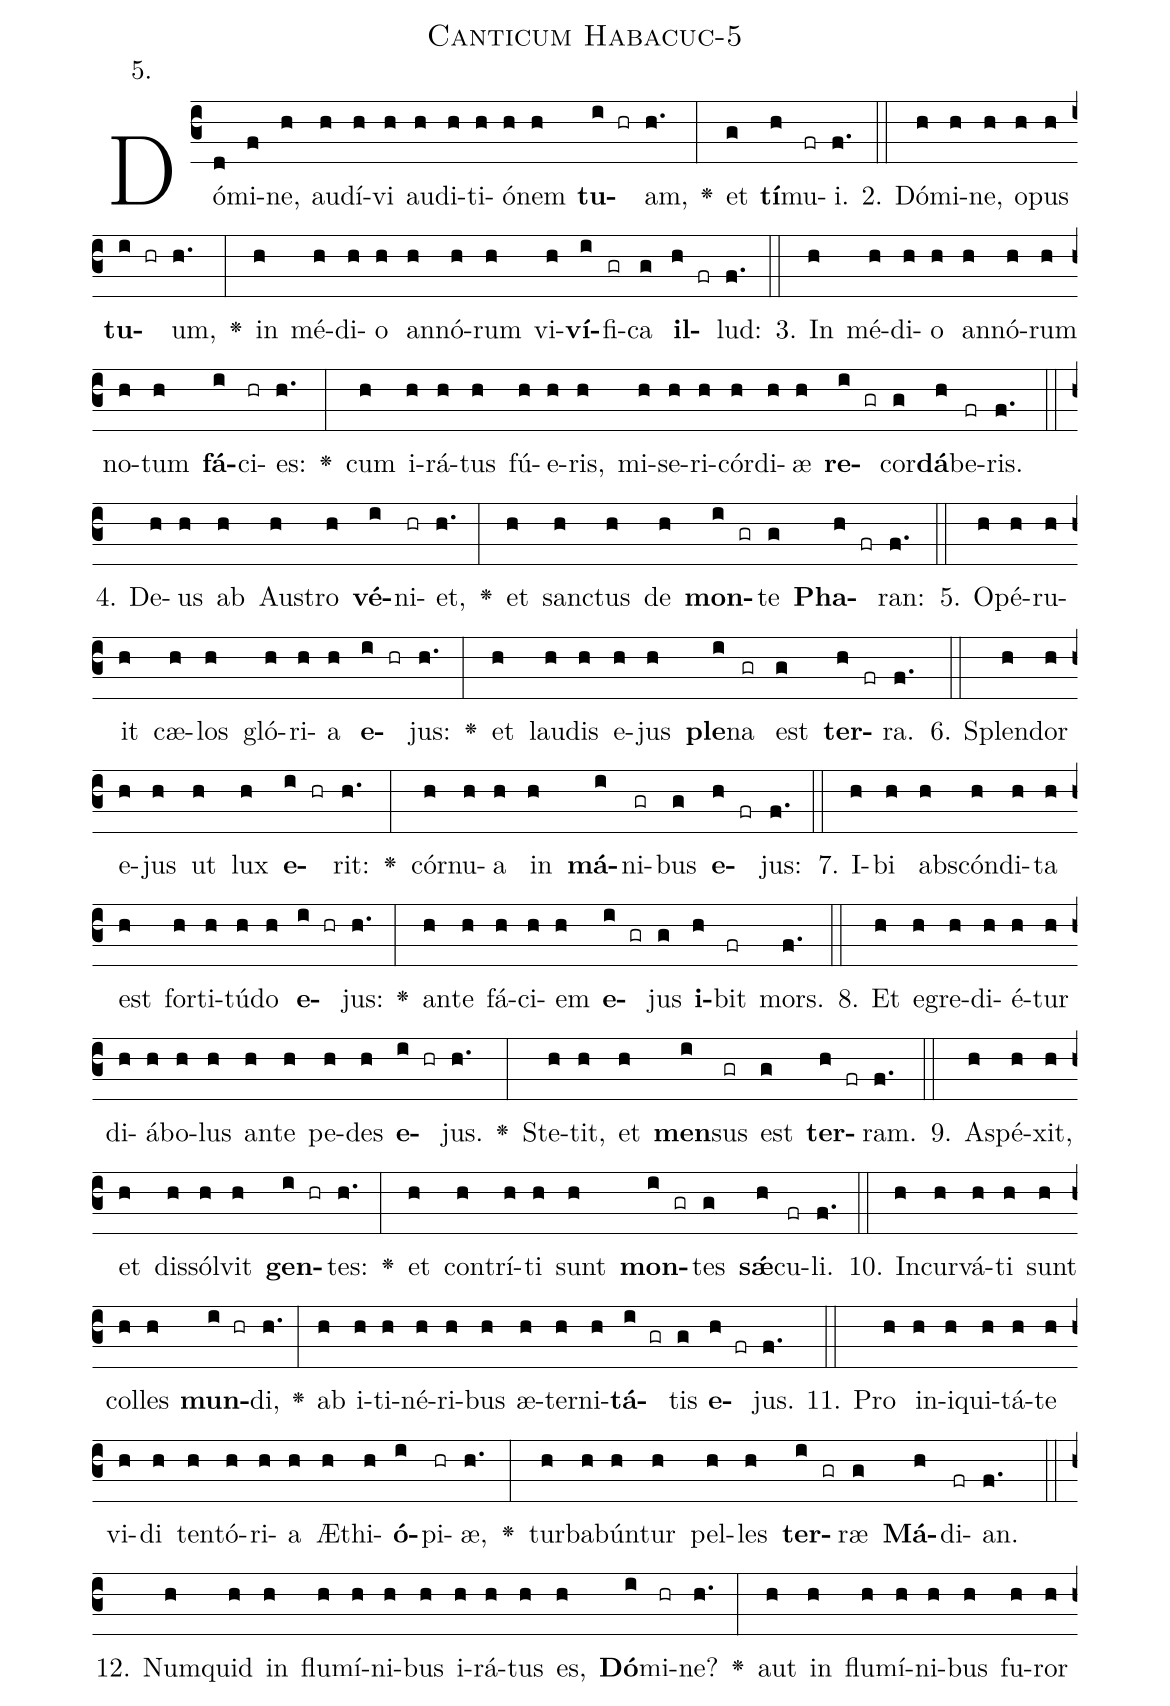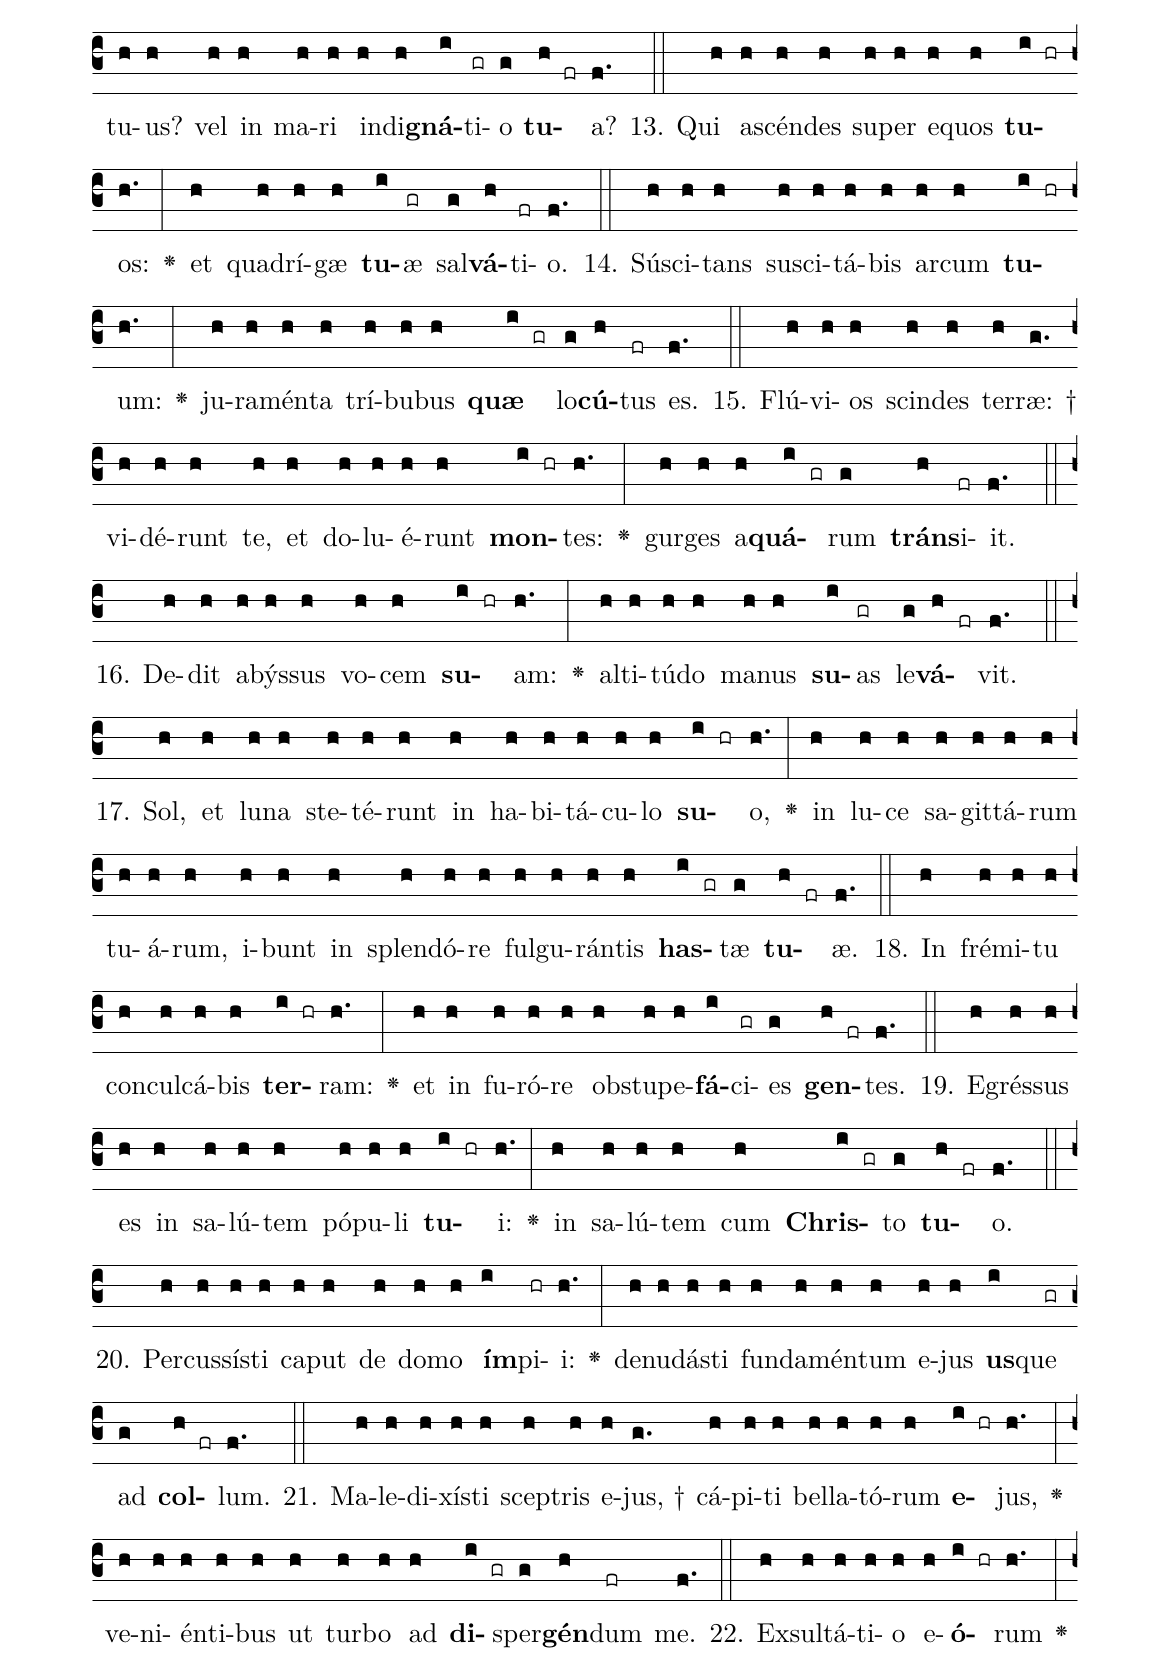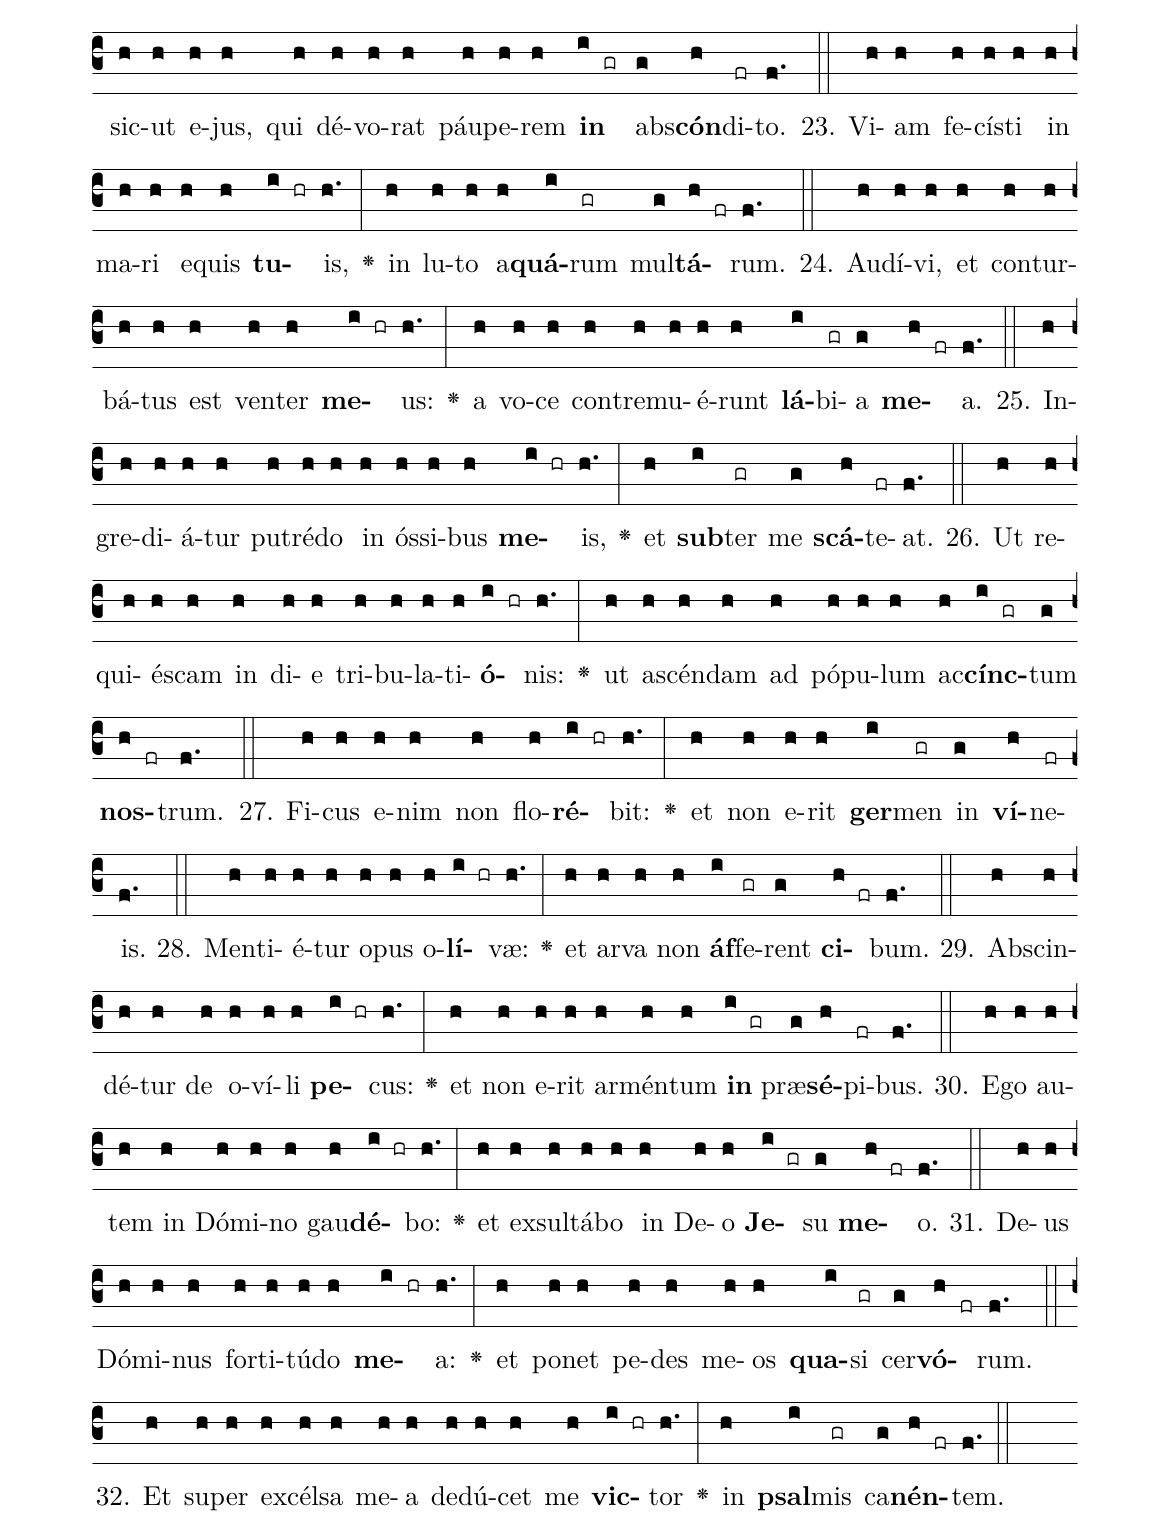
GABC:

name: Canticum Habacuc-5;
annotation: 5.;
%%
(c3)Dó(d)mi(f)ne,(h) au(h)dí(h)vi(h) au(h)di(h)ti(h)ó(h)nem(h) <b>tu</b>(i hr)am,(h.) <v>\greheightstar</v>(:) et(g) <b>tí</b>(h)mu(fr)i.(f.) (::)
2. Dó(h)mi(h)ne,(h) o(h)pus(h) <b>tu</b>(i hr)um,(h.) <v>\greheightstar</v>(:) in(h) mé(h)di(h)o(h) an(h)nó(h)rum(h) vi(h)<b>ví</b>(i)fi(gr)ca(g) <b>il</b>(h fr)lud:(f.) (::)
3. In(h) mé(h)di(h)o(h) an(h)nó(h)rum(h) no(h)tum(h) <b>fá</b>(i)ci(hr)es:(h.) <v>\greheightstar</v>(:) cum(h) i(h)rá(h)tus(h) fú(h)e(h)ris,(h) mi(h)se(h)ri(h)cór(h)di(h)æ(h) <b>re</b>(i gr)cor(g)<b>dá</b>(h)be(fr)ris.(f.) (::)
4. De(h)us(h) ab(h) Aus(h)tro(h) <b>vé</b>(i)ni(hr)et,(h.) <v>\greheightstar</v>(:) et(h) sanc(h)tus(h) de(h) <b>mon</b>(i gr)te(g) <b>Pha</b>(h fr)ran:(f.) (::)
5. O(h)pé(h)ru(h)it(h) cæ(h)los(h) gló(h)ri(h)a(h) <b>e</b>(i hr)jus:(h.) <v>\greheightstar</v>(:) et(h) lau(h)dis(h) e(h)jus(h) <b>ple</b>(i)na(gr) est(g) <b>ter</b>(h fr)ra.(f.) (::)
6. Splen(h)dor(h) e(h)jus(h) ut(h) lux(h) <b>e</b>(i hr)rit:(h.) <v>\greheightstar</v>(:) cór(h)nu(h)a(h) in(h) <b>má</b>(i)ni(gr)bus(g) <b>e</b>(h fr)jus:(f.) (::)
7. I(h)bi(h) abs(h)cón(h)di(h)ta(h) est(h) for(h)ti(h)tú(h)do(h) <b>e</b>(i hr)jus:(h.) <v>\greheightstar</v>(:) an(h)te(h) fá(h)ci(h)em(h) <b>e</b>(i gr)jus(g) <b>i</b>(h)bit(fr) mors.(f.) (::)
8. Et(h) e(h)gre(h)di(h)é(h)tur(h) di(h)á(h)bo(h)lus(h) an(h)te(h) pe(h)des(h) <b>e</b>(i hr)jus.(h.) <v>\greheightstar</v>(:) Ste(h)tit,(h) et(h) <b>men</b>(i)sus(gr) est(g) <b>ter</b>(h fr)ram.(f.) (::)
9. A(h)spé(h)xit,(h) et(h) dis(h)sól(h)vit(h) <b>gen</b>(i hr)tes:(h.) <v>\greheightstar</v>(:) et(h) con(h)trí(h)ti(h) sunt(h) <b>mon</b>(i gr)tes(g) <b>sǽ</b>(h)cu(fr)li.(f.) (::)
10. In(h)cur(h)vá(h)ti(h) sunt(h) col(h)les(h) <b>mun</b>(i hr)di,(h.) <v>\greheightstar</v>(:) ab(h) i(h)ti(h)né(h)ri(h)bus(h) æ(h)ter(h)ni(h)<b>tá</b>(i gr)tis(g) <b>e</b>(h fr)jus.(f.) (::)
11. Pro(h) in(h)i(h)qui(h)tá(h)te(h) vi(h)di(h) ten(h)tó(h)ri(h)a(h) Æ(h)thi(h)<b>ó</b>(i)pi(hr)æ,(h.) <v>\greheightstar</v>(:) tur(h)ba(h)bún(h)tur(h) pel(h)les(h) <b>ter</b>(i gr)ræ(g) <b>Má</b>(h)di(fr)an.(f.) (::)
12. Num(h)quid(h) in(h) flu(h)mí(h)ni(h)bus(h) i(h)rá(h)tus(h) es,(h) <b>Dó</b>(i)mi(hr)ne?(h.) <v>\greheightstar</v>(:) aut(h) in(h) flu(h)mí(h)ni(h)bus(h) fu(h)ror(h) tu(h)us?(h) vel(h) in(h) ma(h)ri(h) in(h)di(h)<b>gná</b>(i)ti(gr)o(g) <b>tu</b>(h fr)a?(f.) (::)
13. Qui(h) a(h)scén(h)des(h) su(h)per(h) e(h)quos(h) <b>tu</b>(i hr)os:(h.) <v>\greheightstar</v>(:) et(h) qua(h)drí(h)gæ(h) <b>tu</b>(i)æ(gr) sal(g)<b>vá</b>(h)ti(fr)o.(f.) (::)
14. Sú(h)sci(h)tans(h) su(h)sci(h)tá(h)bis(h) ar(h)cum(h) <b>tu</b>(i hr)um:(h.) <v>\greheightstar</v>(:) ju(h)ra(h)mén(h)ta(h) trí(h)bu(h)bus(h) <b>quæ</b>(i gr) lo(g)<b>cú</b>(h)tus(fr) es.(f.) (::)
15. Flú(h)vi(h)os(h) scin(h)des(h) ter(h)ræ: †(g.) vi(h)dé(h)runt(h) te,(h) et(h) do(h)lu(h)é(h)runt(h) <b>mon</b>(i hr)tes:(h.) <v>\greheightstar</v>(:) gur(h)ges(h) a(h)<b>quá</b>(i gr)rum(g) <b>tráns</b>(h)i(fr)it.(f.) (::)
16. De(h)dit(h) a(h)býs(h)sus(h) vo(h)cem(h) <b>su</b>(i hr)am:(h.) <v>\greheightstar</v>(:) al(h)ti(h)tú(h)do(h) ma(h)nus(h) <b>su</b>(i)as(gr) le(g)<b>vá</b>(h fr)vit.(f.) (::)
17. Sol,(h) et(h) lu(h)na(h) ste(h)té(h)runt(h) in(h) ha(h)bi(h)tá(h)cu(h)lo(h) <b>su</b>(i hr)o,(h.) <v>\greheightstar</v>(:) in(h) lu(h)ce(h) sa(h)git(h)tá(h)rum(h) tu(h)á(h)rum,(h) i(h)bunt(h) in(h) splen(h)dó(h)re(h) ful(h)gu(h)rán(h)tis(h) <b>has</b>(i gr)tæ(g) <b>tu</b>(h fr)æ.(f.) (::)
18. In(h) fré(h)mi(h)tu(h) con(h)cul(h)cá(h)bis(h) <b>ter</b>(i hr)ram:(h.) <v>\greheightstar</v>(:) et(h) in(h) fu(h)ró(h)re(h) ob(h)stu(h)pe(h)<b>fá</b>(i)ci(gr)es(g) <b>gen</b>(h fr)tes.(f.) (::)
19. E(h)grés(h)sus(h) es(h) in(h) sa(h)lú(h)tem(h) pó(h)pu(h)li(h) <b>tu</b>(i hr)i:(h.) <v>\greheightstar</v>(:) in(h) sa(h)lú(h)tem(h) cum(h) <b>Chris</b>(i gr)to(g) <b>tu</b>(h fr)o.(f.) (::)
20. Per(h)cus(h)sís(h)ti(h) ca(h)put(h) de(h) do(h)mo(h) <b>ím</b>(i)pi(hr)i:(h.) <v>\greheightstar</v>(:) de(h)nu(h)dás(h)ti(h) fun(h)da(h)mén(h)tum(h) e(h)jus(h) <b>us</b>(i)que(gr) ad(g) <b>col</b>(h fr)lum.(f.) (::)
21. Ma(h)le(h)di(h)xís(h)ti(h) scep(h)tris(h) e(h)jus, †(g.) cá(h)pi(h)ti(h) bel(h)la(h)tó(h)rum(h) <b>e</b>(i hr)jus,(h.) <v>\greheightstar</v>(:) ve(h)ni(h)én(h)ti(h)bus(h) ut(h) tur(h)bo(h) ad(h) <b>di</b>(i gr)sper(g)<b>gén</b>(h)dum(fr) me.(f.) (::)
22. Ex(h)sul(h)tá(h)ti(h)o(h) e(h)<b>ó</b>(i hr)rum(h.) <v>\greheightstar</v>(:) sic(h)ut(h) e(h)jus,(h) qui(h) dé(h)vo(h)rat(h) páu(h)pe(h)rem(h) <b>in</b>(i gr) abs(g)<b>cón</b>(h)di(fr)to.(f.) (::)
23. Vi(h)am(h) fe(h)cís(h)ti(h) in(h) ma(h)ri(h) e(h)quis(h) <b>tu</b>(i hr)is,(h.) <v>\greheightstar</v>(:) in(h) lu(h)to(h) a(h)<b>quá</b>(i)rum(gr) mul(g)<b>tá</b>(h fr)rum.(f.) (::)
24. Au(h)dí(h)vi,(h) et(h) con(h)tur(h)bá(h)tus(h) est(h) ven(h)ter(h) <b>me</b>(i hr)us:(h.) <v>\greheightstar</v>(:) a(h) vo(h)ce(h) con(h)tre(h)mu(h)é(h)runt(h) <b>lá</b>(i)bi(gr)a(g) <b>me</b>(h fr)a.(f.) (::)
25. In(h)gre(h)di(h)á(h)tur(h) pu(h)tré(h)do(h) in(h) ós(h)si(h)bus(h) <b>me</b>(i hr)is,(h.) <v>\greheightstar</v>(:) et(h) <b>sub</b>(i)ter(gr) me(g) <b>scá</b>(h)te(fr)at.(f.) (::)
26. Ut(h) re(h)qui(h)és(h)cam(h) in(h) di(h)e(h) tri(h)bu(h)la(h)ti(h)<b>ó</b>(i hr)nis:(h.) <v>\greheightstar</v>(:) ut(h) a(h)scén(h)dam(h) ad(h) pó(h)pu(h)lum(h) ac(h)<b>cínc</b>(i gr)tum(g) <b>nos</b>(h fr)trum.(f.) (::)
27. Fi(h)cus(h) e(h)nim(h) non(h) flo(h)<b>ré</b>(i hr)bit:(h.) <v>\greheightstar</v>(:) et(h) non(h) e(h)rit(h) <b>ger</b>(i)men(gr) in(g) <b>ví</b>(h)ne(fr)is.(f.) (::)
28. Men(h)ti(h)é(h)tur(h) o(h)pus(h) o(h)<b>lí</b>(i hr)væ:(h.) <v>\greheightstar</v>(:) et(h) ar(h)va(h) non(h) <b>áf</b>(i)fe(gr)rent(g) <b>ci</b>(h fr)bum.(f.) (::)
29. Ab(h)scin(h)dé(h)tur(h) de(h) o(h)ví(h)li(h) <b>pe</b>(i hr)cus:(h.) <v>\greheightstar</v>(:) et(h) non(h) e(h)rit(h) ar(h)mén(h)tum(h) <b>in</b>(i gr) præ(g)<b>sé</b>(h)pi(fr)bus.(f.) (::)
30. E(h)go(h) au(h)tem(h) in(h) Dó(h)mi(h)no(h) gau(h)<b>dé</b>(i hr)bo:(h.) <v>\greheightstar</v>(:) et(h) ex(h)sul(h)tá(h)bo(h) in(h) De(h)o(h) <b>Je</b>(i gr)su(g) <b>me</b>(h fr)o.(f.) (::)
31. De(h)us(h) Dó(h)mi(h)nus(h) for(h)ti(h)tú(h)do(h) <b>me</b>(i hr)a:(h.) <v>\greheightstar</v>(:) et(h) po(h)net(h) pe(h)des(h) me(h)os(h) <b>qua</b>(i)si(gr) cer(g)<b>vó</b>(h fr)rum.(f.) (::)
32. Et(h) su(h)per(h) ex(h)cél(h)sa(h) me(h)a(h) de(h)dú(h)cet(h) me(h) <b>vic</b>(i hr)tor(h.) <v>\greheightstar</v>(:) in(h) <b>psal</b>(i)mis(gr) ca(g)<b>nén</b>(h fr)tem.(f.) (::)
